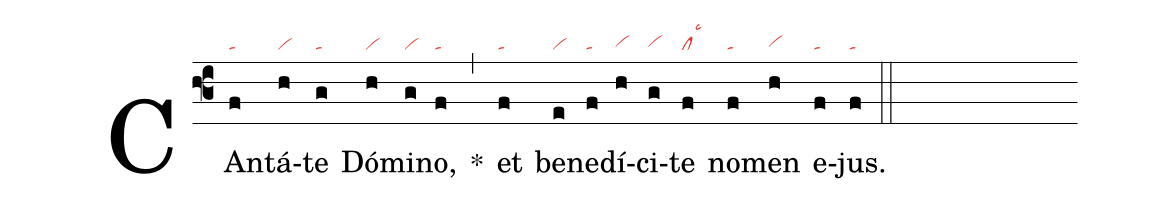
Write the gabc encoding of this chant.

nabc-lines:1;
%%
(f3)
CAn(f|ta)tá(h|vi)te(g|ta) Dó(h|vi)mi(g|vi)no,(f|ta) *(,)
et(f|ta) be(e|vi)ne(f|ta)dí(h|vihg)ci(g|vihg)te(f|cllsc3) no(f|ta)men(h|vihg) e(f|ta)jus.(f|ta) (::)
